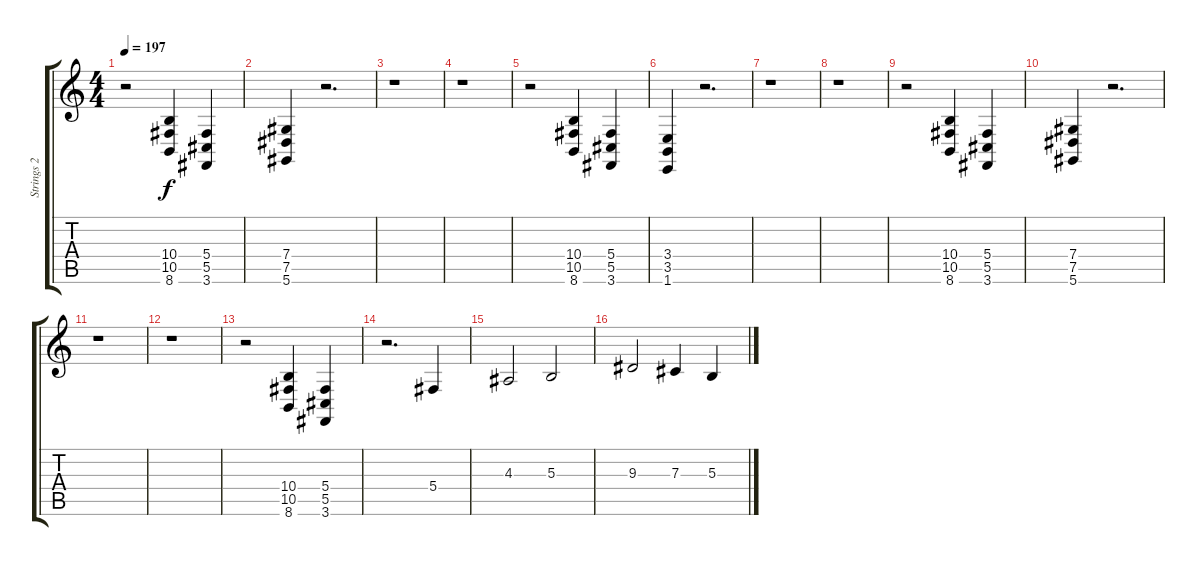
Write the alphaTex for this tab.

\track ("Strings 2" "Strings 2") {instrument stringensemble1}
\staff {score tabs}
\tuning (Eb4 Bb3 Gb3 Db3 Ab2 Eb2) {hide}
\ts (4 4)
\tempo 197
\clef g2
\ks c
r.2{dy f} (10.4 10.5 8.6).4 (5.4 5.5 3.6).4 |
(7.4 7.5 5.6).4 r.2{d} |
r.1 |
r.1 |
r.2 (10.4 10.5 8.6).4 (5.4 5.5 3.6).4 |
(3.4 3.5 1.6).4 r.2{d} |
r.1 |
r.1 |
r.2 (10.4 10.5 8.6).4 (5.4 5.5 3.6).4 |
(7.4 7.5 5.6).4 r.2{d} |
r.1 |
r.1 |
r.2 (10.4 10.5 8.6).4 (5.4 5.5 3.6).4 |
r.2{d volume 13} 5.4.4 |
4.3.2 5.3.2 |
9.3.2 7.3.4 5.3.4
